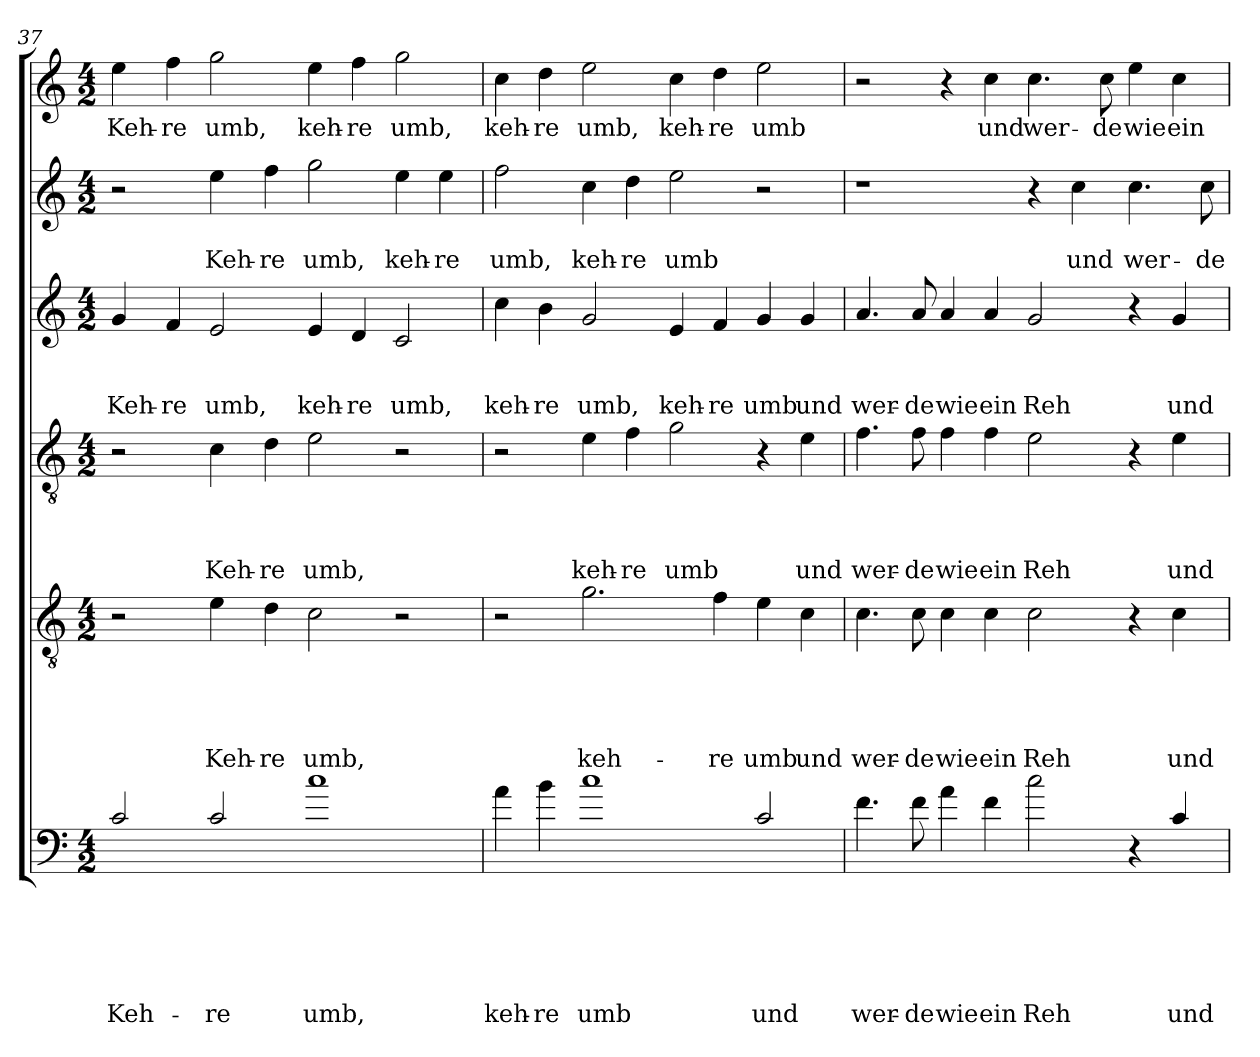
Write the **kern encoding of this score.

**kern	**text	**text	**text	**text	**text	**text	**kern	**text	**text	**text	**text	**text	**kern	**text	**text	**text	**text	**kern	**text	**text	**text	**kern	**text	**text	**kern	**text
*part6	*part6	*part6	*part6	*part6	*part6	*part6	*part5	*part5	*part5	*part5	*part5	*part5	*part4	*part4	*part4	*part4	*part4	*part3	*part3	*part3	*part3	*part2	*part2	*part2	*part1	*part1
*staff6	*staff6	*staff6	*staff6	*staff6	*staff6	*staff6	*staff5	*staff5	*staff5	*staff5	*staff5	*staff5	*staff4	*staff4	*staff4	*staff4	*staff4	*staff3	*staff3	*staff3	*staff3	*staff2	*staff2	*staff2	*staff1	*staff1
!!LO:LB:g=z
*clefF4	*	*	*	*	*	*	*clefGv2	*	*	*	*	*	*clefGv2	*	*	*	*	*clefG2	*	*	*	*clefG2	*	*	*clefG2	*
*ITrd8c14	*	*	*	*	*	*	*	*	*	*	*	*	*	*	*	*	*	*	*	*	*	*	*	*	*	*
*k[]	*	*	*	*	*	*	*k[]	*	*	*	*	*	*k[]	*	*	*	*	*k[]	*	*	*	*k[]	*	*	*k[]	*
*C:	*	*	*	*	*	*	*C:	*	*	*	*	*	*C:	*	*	*	*	*C:	*	*	*	*C:	*	*	*C:	*
*M4/2	*	*	*	*	*	*	*M4/2	*	*	*	*	*	*M4/2	*	*	*	*	*M4/2	*	*	*	*M4/2	*	*	*M4/2	*
=37	=37	=37	=37	=37	=37	=37	=37	=37	=37	=37	=37	=37	=37	=37	=37	=37	=37	=37	=37	=37	=37	=37	=37	=37	=37	=37
!	!	!	!	!	!	!LO:LY:b	!	!	!	!	!	!	!	!	!	!	!	!	!	!	!LO:LY:b	!	!	!	!	!LO:LY:b
2C/	.	.	.	.	.	Keh-	2r	.	.	.	.	.	2r	.	.	.	.	4g/	.	.	Keh-	2r	.	.	4ee\	Keh-
!	!	!	!	!	!	!	!	!	!	!	!	!	!	!	!	!	!	!	!	!	!LO:LY:b	!	!	!	!	!LO:LY:b
.	.	.	.	.	.	.	.	.	.	.	.	.	.	.	.	.	.	4f/	.	.	-re	.	.	.	4ff\	-re
!	!	!	!	!	!	!LO:LY:b	!	!	!	!	!	!LO:LY:b	!	!	!	!	!LO:LY:b	!	!	!	!LO:LY:b	!	!	!LO:LY:b	!	!LO:LY:b
2C/	.	.	.	.	.	-re	4e\	.	.	.	.	Keh-	4c\	.	.	.	Keh-	2e/	.	.	umb,	4ee\	.	Keh-	2gg\	umb,
!	!	!	!	!	!	!	!	!	!	!	!	!LO:LY:b	!	!	!	!	!LO:LY:b	!	!	!	!	!	!	!LO:LY:b	!	!
.	.	.	.	.	.	.	4d\	.	.	.	.	-re	4d\	.	.	.	-re	.	.	.	.	4ff\	.	-re	.	.
!	!	!	!	!	!	!LO:LY:b	!	!	!	!	!	!LO:LY:b	!	!	!	!	!LO:LY:b	!	!	!	!LO:LY:b	!	!	!LO:LY:b	!	!LO:LY:b
1c	.	.	.	.	.	umb,	2c\	.	.	.	.	umb,	2e\	.	.	.	umb,	4e/	.	.	keh-	2gg\	.	umb,	4ee\	keh-
!	!	!	!	!	!	!	!	!	!	!	!	!	!	!	!	!	!	!	!	!	!LO:LY:b	!	!	!	!	!LO:LY:b
.	.	.	.	.	.	.	.	.	.	.	.	.	.	.	.	.	.	4d/	.	.	-re	.	.	.	4ff\	-re
!	!	!	!	!	!	!	!	!	!	!	!	!	!	!	!	!	!	!	!	!	!LO:LY:b	!	!	!LO:LY:b	!	!LO:LY:b
.	.	.	.	.	.	.	2r	.	.	.	.	.	2r	.	.	.	.	2c/	.	.	umb,	4ee\	.	keh-	2gg\	umb,
!	!	!	!	!	!	!	!	!	!	!	!	!	!	!	!	!	!	!	!	!	!	!	!	!LO:LY:b	!	!
.	.	.	.	.	.	.	.	.	.	.	.	.	.	.	.	.	.	.	.	.	.	4ee\	.	-re	.	.
=38	=38	=38	=38	=38	=38	=38	=38	=38	=38	=38	=38	=38	=38	=38	=38	=38	=38	=38	=38	=38	=38	=38	=38	=38	=38	=38
!	!	!	!	!	!	!LO:LY:b	!	!	!	!	!	!	!	!	!	!	!	!	!	!	!LO:LY:b	!	!	!LO:LY:b	!	!LO:LY:b
4A\	.	.	.	.	.	keh-	2r	.	.	.	.	.	2r	.	.	.	.	4cc\	.	.	keh-	2ff\	.	umb,	4cc\	keh-
!	!	!	!	!	!	!LO:LY:b	!	!	!	!	!	!	!	!	!	!	!	!	!	!	!LO:LY:b	!	!	!	!	!LO:LY:b
4B\	.	.	.	.	.	-re	.	.	.	.	.	.	.	.	.	.	.	4b\	.	.	-re	.	.	.	4dd\	-re
!	!	!	!	!	!	!LO:LY:b	!	!	!	!	!	!LO:LY:b	!	!	!	!	!LO:LY:b	!	!	!	!LO:LY:b	!	!	!LO:LY:b	!	!LO:LY:b
1c	.	.	.	.	.	umb	2.g\	.	.	.	.	keh-	4e\	.	.	.	keh-	2g/	.	.	umb,	4cc\	.	keh-	2ee\	umb,
!	!	!	!	!	!	!	!	!	!	!	!	!	!	!	!	!	!LO:LY:b	!	!	!	!	!	!	!LO:LY:b	!	!
.	.	.	.	.	.	.	.	.	.	.	.	.	4f\	.	.	.	-re	.	.	.	.	4dd\	.	-re	.	.
!	!	!	!	!	!	!	!	!	!	!	!	!	!	!	!	!	!LO:LY:b	!	!	!	!LO:LY:b	!	!	!LO:LY:b	!	!LO:LY:b
.	.	.	.	.	.	.	.	.	.	.	.	.	2g\	.	.	.	umb	4e/	.	.	keh-	2ee\	.	umb	4cc\	keh-
!	!	!	!	!	!	!	!	!	!	!	!	!LO:LY:b	!	!	!	!	!	!	!	!	!LO:LY:b	!	!	!	!	!LO:LY:b
.	.	.	.	.	.	.	4f\	.	.	.	.	-re	.	.	.	.	.	4f/	.	.	-re	.	.	.	4dd\	-re
!	!	!	!	!	!	!LO:LY:b	!	!	!	!	!	!LO:LY:b	!	!	!	!	!	!	!	!	!LO:LY:b	!	!	!	!	!LO:LY:b
2C/	.	.	.	.	.	und	4e\	.	.	.	.	umb	4r	.	.	.	.	4g/	.	.	umb	2r	.	.	2ee\	umb
!	!	!	!	!	!	!	!	!	!	!	!	!LO:LY:b	!	!	!	!	!LO:LY:b	!	!	!	!LO:LY:b	!	!	!	!	!
.	.	.	.	.	.	.	4c\	.	.	.	.	und	4e\	.	.	.	und	4g/	.	.	und	.	.	.	.	.
=39	=39	=39	=39	=39	=39	=39	=39	=39	=39	=39	=39	=39	=39	=39	=39	=39	=39	=39	=39	=39	=39	=39	=39	=39	=39	=39
!	!	!	!	!	!	!LO:LY:b	!	!	!	!	!	!LO:LY:b	!	!	!	!	!LO:LY:b	!	!	!	!LO:LY:b	!	!	!	!	!
4.F\	.	.	.	.	.	wer-	4.c\	.	.	.	.	wer-	4.f\	.	.	.	wer-	4.a/	.	.	wer-	1r	.	.	2r	.
!	!	!	!	!	!	!LO:LY:b	!	!	!	!	!	!LO:LY:b	!	!	!	!	!LO:LY:b	!	!	!	!LO:LY:b	!	!	!	!	!
8F\	.	.	.	.	.	-de	8c\	.	.	.	.	-de	8f\	.	.	.	-de	8a/	.	.	-de	.	.	.	.	.
!	!	!	!	!	!	!LO:LY:b	!	!	!	!	!	!LO:LY:b	!	!	!	!	!LO:LY:b	!	!	!	!LO:LY:b	!	!	!	!	!
4A\	.	.	.	.	.	wie	4c\	.	.	.	.	wie	4f\	.	.	.	wie	4a/	.	.	wie	.	.	.	4r	.
!	!	!	!	!	!	!LO:LY:b	!	!	!	!	!	!LO:LY:b	!	!	!	!	!LO:LY:b	!	!	!	!LO:LY:b	!	!	!	!	!LO:LY:b
4F\	.	.	.	.	.	ein	4c\	.	.	.	.	ein	4f\	.	.	.	ein	4a/	.	.	ein	.	.	.	4cc\	und
!	!	!	!	!	!	!LO:LY:b	!	!	!	!	!	!LO:LY:b	!	!	!	!	!LO:LY:b	!	!	!	!LO:LY:b	!	!	!	!	!LO:LY:b
2c\	.	.	.	.	.	Reh	2c\	.	.	.	.	Reh	2e\	.	.	.	Reh	2g/	.	.	Reh	4r	.	.	4.cc\	wer-
!	!	!	!	!	!	!	!	!	!	!	!	!	!	!	!	!	!	!	!	!	!	!	!	!LO:LY:b	!	!
.	.	.	.	.	.	.	.	.	.	.	.	.	.	.	.	.	.	.	.	.	.	4cc\	.	und	.	.
!	!	!	!	!	!	!	!	!	!	!	!	!	!	!	!	!	!	!	!	!	!	!	!	!	!	!LO:LY:b
.	.	.	.	.	.	.	.	.	.	.	.	.	.	.	.	.	.	.	.	.	.	.	.	.	8cc\	-de
!	!	!	!	!	!	!	!	!	!	!	!	!	!	!	!	!	!	!	!	!	!	!	!	!LO:LY:b	!	!LO:LY:b
4r	.	.	.	.	.	.	4r	.	.	.	.	.	4r	.	.	.	.	4r	.	.	.	4.cc\	.	wer-	4ee\	wie
!	!	!	!	!	!	!LO:LY:b	!	!	!	!	!	!LO:LY:b	!	!	!	!	!LO:LY:b	!	!	!	!LO:LY:b	!	!	!	!	!LO:LY:b
4C/	.	.	.	.	.	und	4c\	.	.	.	.	und	4e\	.	.	.	und	4g/	.	.	und	.	.	.	4cc\	ein
!	!	!	!	!	!	!	!	!	!	!	!	!	!	!	!	!	!	!	!	!	!	!	!	!LO:LY:b	!	!
.	.	.	.	.	.	.	.	.	.	.	.	.	.	.	.	.	.	.	.	.	.	8cc\	.	-de	.	.
=	=	=	=	=	=	=	=	=	=	=	=	=	=	=	=	=	=	=	=	=	=	=	=	=	=	=
*-	*-	*-	*-	*-	*-	*-	*-	*-	*-	*-	*-	*-	*-	*-	*-	*-	*-	*-	*-	*-	*-	*-	*-	*-	*-	*-
